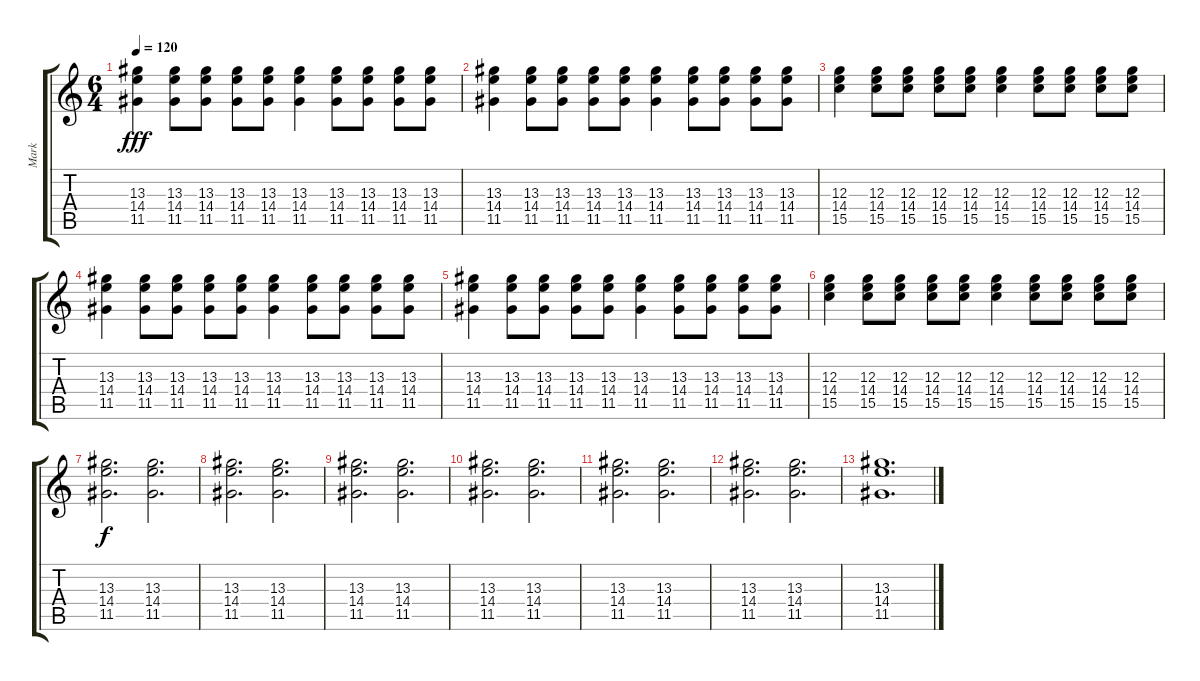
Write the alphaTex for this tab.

\track ("Mark" "Mark") {instrument electricguitarjazz}
\staff {score tabs}
\tuning (E4 B3 G3 D3 A2 E2) {hide}
\ts (6 4)
\tempo 120
\clef g2
\ks c
(13.3 14.4 11.5).4{dy fff} (13.3 14.4 11.5).8 (13.3 14.4 11.5).8 (13.3 14.4 11.5).8 (13.3 14.4 11.5).8 (13.3 14.4 11.5).4 (13.3 14.4 11.5).8 (13.3 14.4 11.5).8 (13.3 14.4 11.5).8 (13.3 14.4 11.5).8 |
(13.3 14.4 11.5).4 (13.3 14.4 11.5).8 (13.3 14.4 11.5).8 (13.3 14.4 11.5).8 (13.3 14.4 11.5).8 (13.3 14.4 11.5).4 (13.3 14.4 11.5).8 (13.3 14.4 11.5).8 (13.3 14.4 11.5).8 (13.3 14.4 11.5).8 |
(12.3 14.4 15.5).4 (12.3 14.4 15.5).8 (12.3 14.4 15.5).8 (12.3 14.4 15.5).8 (12.3 14.4 15.5).8 (12.3 14.4 15.5).4 (12.3 14.4 15.5).8 (12.3 14.4 15.5).8 (12.3 14.4 15.5).8 (12.3 14.4 15.5).8 |
(13.3 14.4 11.5).4 (13.3 14.4 11.5).8 (13.3 14.4 11.5).8 (13.3 14.4 11.5).8 (13.3 14.4 11.5).8 (13.3 14.4 11.5).4 (13.3 14.4 11.5).8 (13.3 14.4 11.5).8 (13.3 14.4 11.5).8 (13.3 14.4 11.5).8 |
(13.3 14.4 11.5).4 (13.3 14.4 11.5).8 (13.3 14.4 11.5).8 (13.3 14.4 11.5).8 (13.3 14.4 11.5).8 (13.3 14.4 11.5).4 (13.3 14.4 11.5).8 (13.3 14.4 11.5).8 (13.3 14.4 11.5).8 (13.3 14.4 11.5).8 |
(12.3 14.4 15.5).4 (12.3 14.4 15.5).8 (12.3 14.4 15.5).8 (12.3 14.4 15.5).8 (12.3 14.4 15.5).8 (12.3 14.4 15.5).4 (12.3 14.4 15.5).8 (12.3 14.4 15.5).8 (12.3 14.4 15.5).8 (12.3 14.4 15.5).8 |
(13.3 14.4 11.5).2{d dy f} (13.3 14.4 11.5).2{d} |
(13.3 14.4 11.5).2{d} (13.3 14.4 11.5).2{d} |
(13.3 14.4 11.5).2{d} (13.3 14.4 11.5).2{d} |
(13.3 14.4 11.5).2{d} (13.3 14.4 11.5).2{d} |
(13.3 14.4 11.5).2{d} (13.3 14.4 11.5).2{d} |
(13.3 14.4 11.5).2{d} (13.3 14.4 11.5).2{d} |
(13.3 14.4 11.5).1{d}
